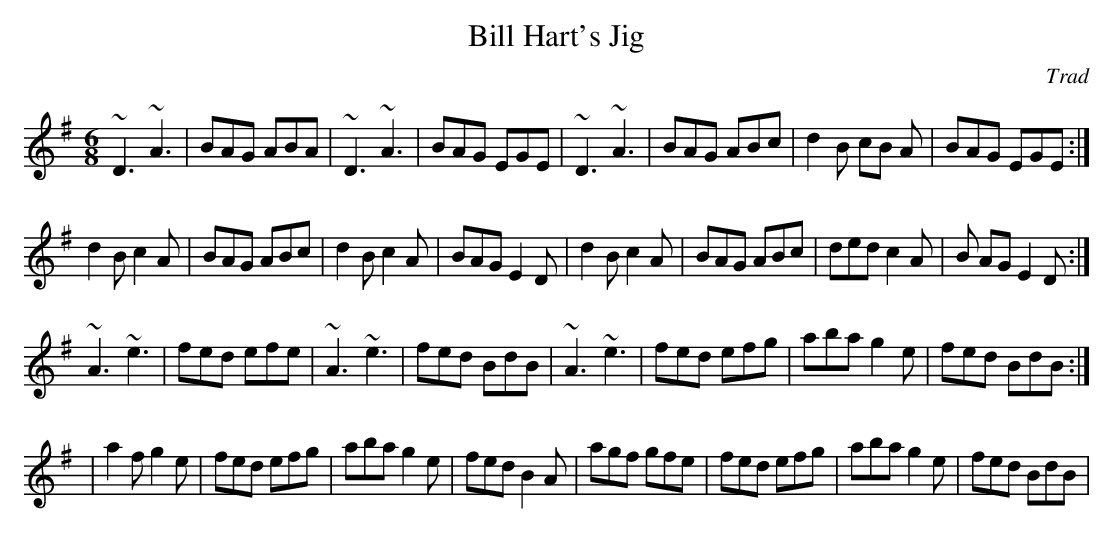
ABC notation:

X:1
T:Bill Hart's Jig
M:6/8
L:1/8
C:Trad
K:G
~D3  ~A3 | BAG ABA | ~D3  ~A3 | BAG EGE | ~D3  ~A3 | BAG ABc | d2B cB
A | BAG EGE :|!
d2B c2A | BAG ABc | d2B c2A | BAG E2D | d2B c2A | BAG ABc | ded c2A | B
AG E2D :| !
~A3 ~ e3| fed efe |~ A3  ~e3 | fed BdB |~ A3  ~e3 | fed efg | aba g2e |
fed BdB :|!
| a2fg2e | fed efg | aba g2e | fed B2A | agf gfe | fed efg | aba
g2e | fed BdB |
